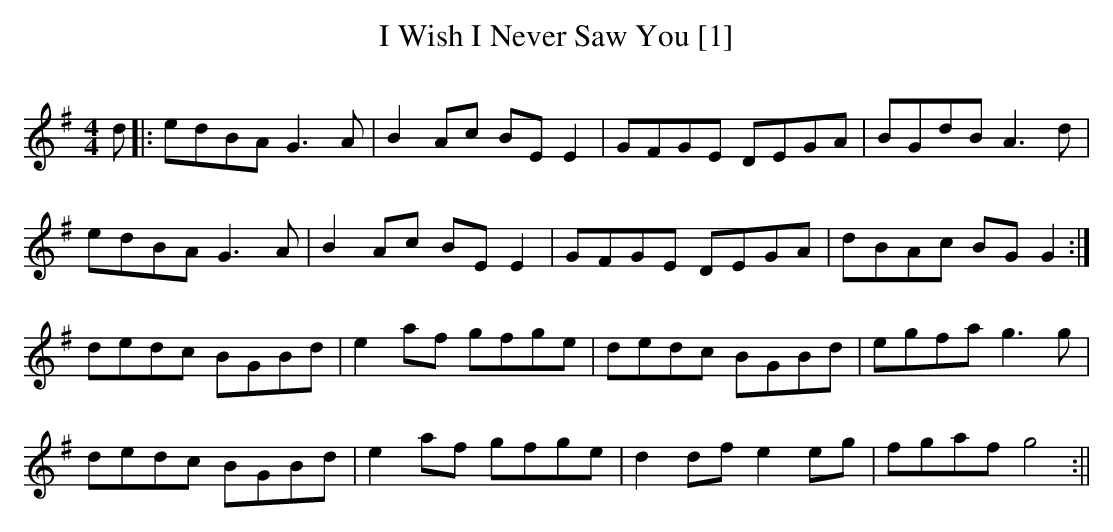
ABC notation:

X:1
T: I Wish I Never Saw You [1]
Q: 350
M: 4/4
L: 1/8
K: G
d |: edBA G3 A | B2 Ac BE E2 | GFGE DEGA | BGdB A3 d |
edBA G3 A | B2 Ac BE E2 | GFGE DEGA | dBAc BG G2 :|
dedc BGBd | e2 af gfge | dedc BGBd | egfa g3 g |
dedc BGBd | e2 af gfge | d2 df e2 eg | fgaf g4 :||
